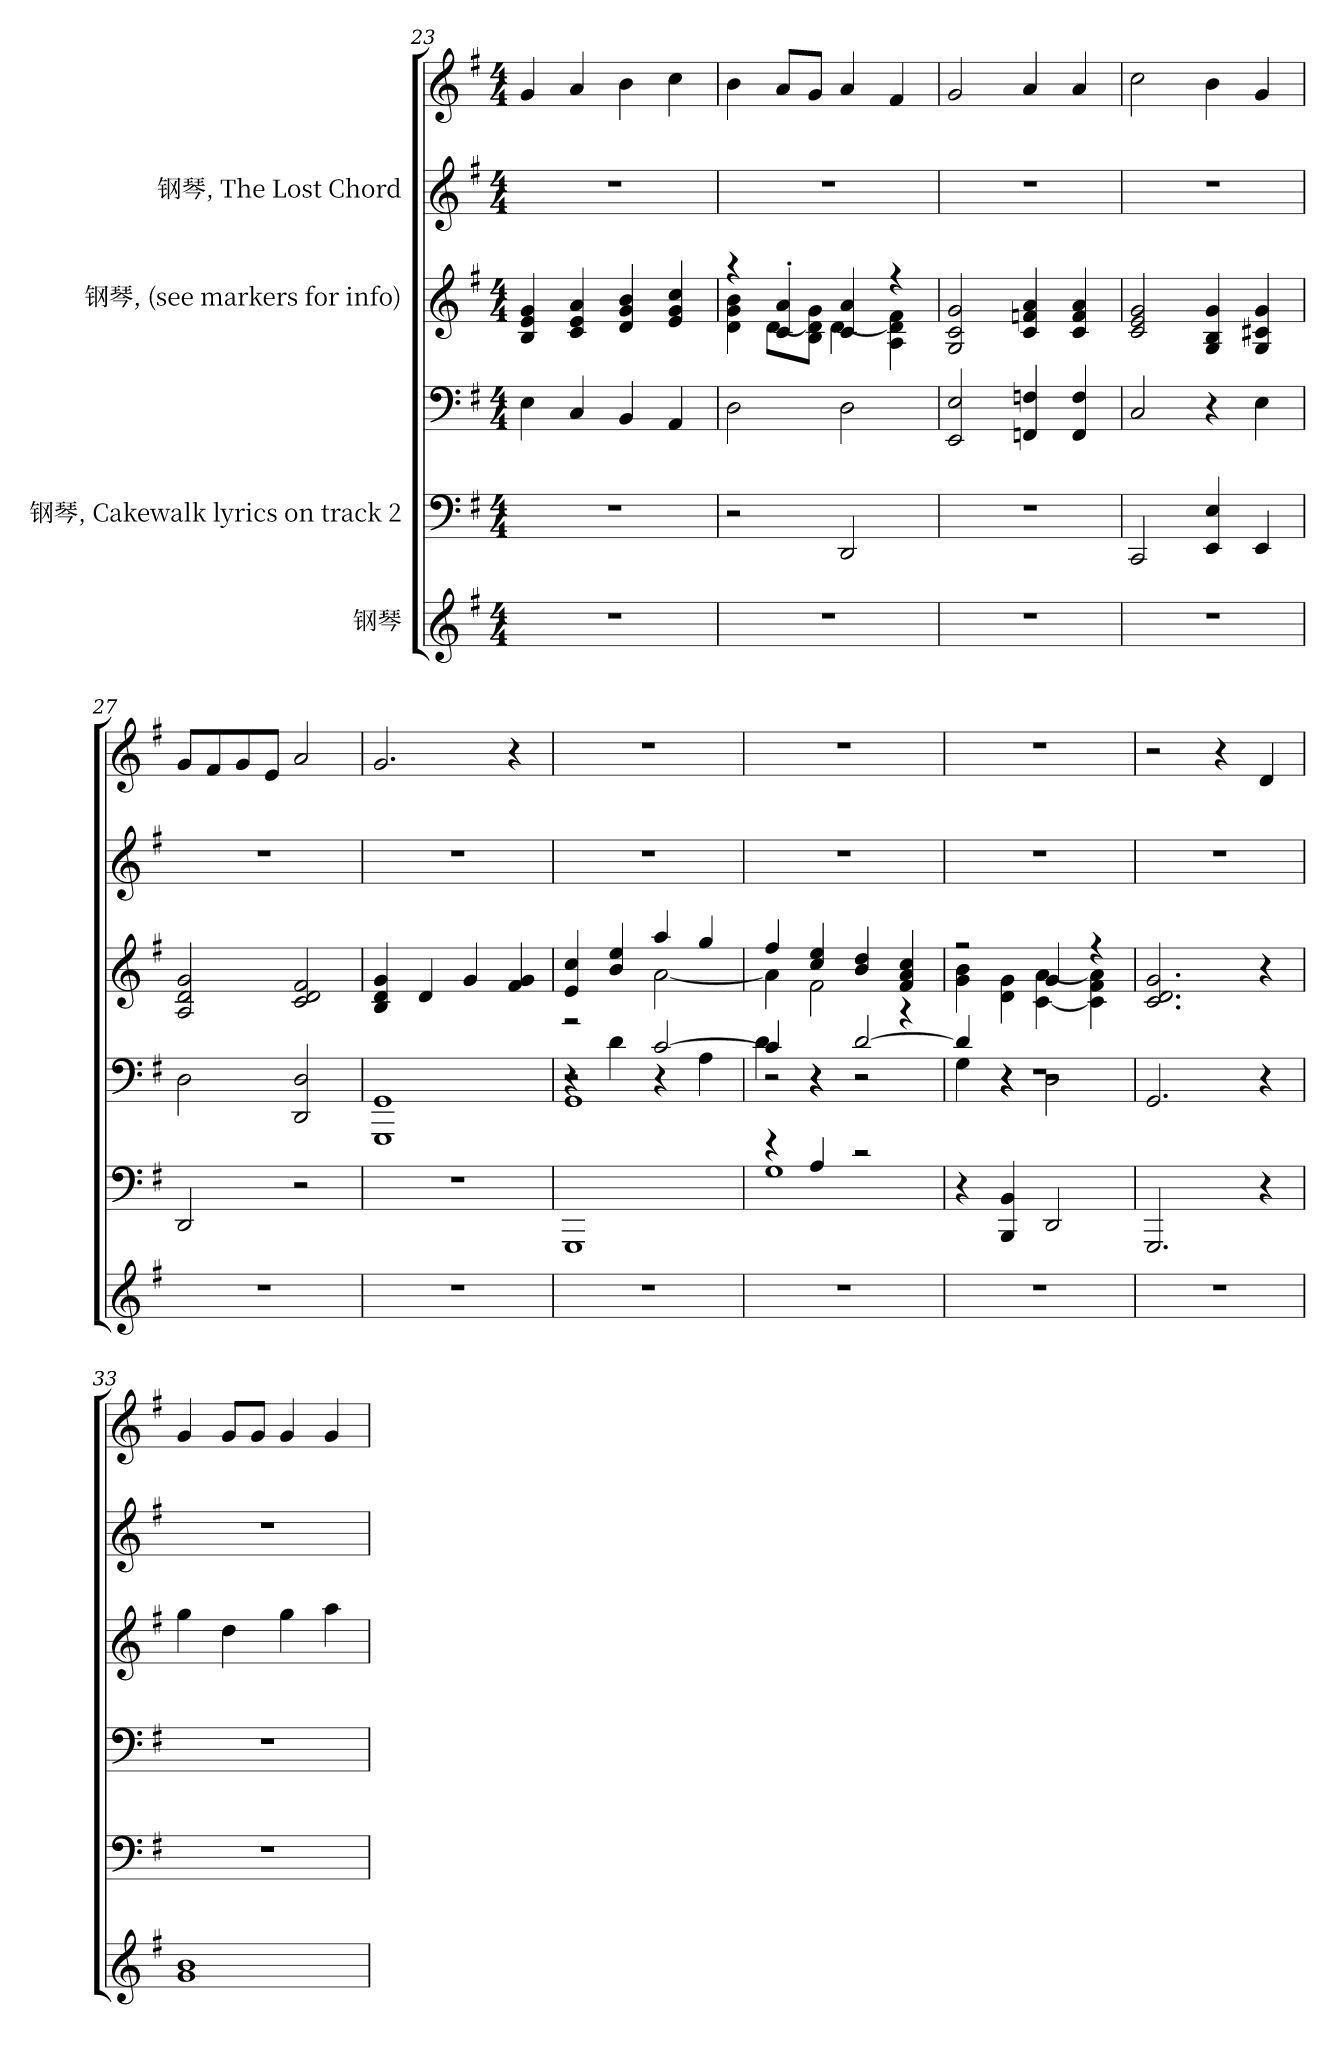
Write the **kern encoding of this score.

**kern	**kern	**kern	**kern	**kern	**kern
*part4	*part3	*part3	*part2	*part1	*part1
*staff6	*staff5	*staff4	*staff3	*staff2	*staff1
*I"钢琴	*I"钢琴, Cakewalk lyrics on track 2	*	*I"钢琴,    (see markers for info)	*I"钢琴, The Lost Chord	*
*clefG2	*clefF4	*clefF4	*clefG2	*clefG2	*clefG2
*k[f#]	*k[f#]	*k[f#]	*k[f#]	*k[f#]	*k[f#]
*M4/4	*M4/4	*M4/4	*M4/4	*M4/4	*M4/4
=23	=23	=23	=23	=23	=23
1r	1r	4E\	4B/ 4e/ 4g/	1r	4g/
.	.	4C/	4c/ 4e/ 4a/	.	4a/
.	.	4BB/	4d/ 4g/ 4b/	.	4b\
.	.	4AA/	4e/ 4g/ 4cc/	.	4cc\
=24	=24	=24	=24	=24	=24
*	*	*	*^	*	*
1r	2r	2D\	4r	4d\ 4g\ 4b\	1r	4b\
.	.	.	4c/' 4a/'	[8d\L	.	8a/L
.	.	.	.	8B\ 8d\] 8g\J	.	8g/J
.	2DD/	2D\	4c/ 4a/	[4d\	.	4a/
.	.	.	4r	4A\ 4d\] 4f#\	.	4f#/
*	*	*	*v	*v	*	*
!!LO:PB:g=z
=25	=25	=25	=25	=25	=25
1r	1r	2EE/ 2E/	2G/ 2c/ 2g/	1r	2g/
.	.	4FFn/ 4Fn/	4c/ 4fn/ 4a/	.	4a/
.	.	4FF/ 4F/	4c/ 4f/ 4a/	.	4a/
=26	=26	=26	=26	=26	=26
1r	2CC/	2C/	2c/ 2e/ 2g/	1r	2cc\
.	4EE/ 4E/	4r	4G/ 4B/ 4g/	.	4b\
.	4EE/	4E\	4G/ 4c#X/ 4g/	.	4g/
=27	=27	=27	=27	=27	=27
1r	2DD/	2D\	2A/ 2d/ 2g/	1r	8g/L
.	.	.	.	.	8f#/
.	.	.	.	.	8g/
.	.	.	.	.	8e/J
.	2r	2DD/ 2D/	2c/ 2d/ 2f#/	.	2a/
=28	=28	=28	=28	=28	=28
1r	1r	1GGG 1GG	4B/ 4d/ 4g/	1r	2.g/
.	.	.	4d/	.	.
.	.	.	4g/	.	.
.	.	.	4f#/ 4g/	.	4r
=29	=29	=29	=29	=29	=29
*	*	*^	*^	*	*
*	*	*	*^	*	*	*	*
1r	1GGG	2r	4r	1GG	4e/ 4cc/	2r	1r	1r
.	.	.	4d\	.	4b/ 4ee/	.	.	.
.	.	[2c/	4r	.	4aa/	[2a\	.	.
.	.	.	4A\	.	4gg/	.	.	.
=30	=30	=30	=30	=30	=30	=30	=30	=30
*	*^	*	*	*	*	*	*	*
1r	4r	1G	4c/]	4d\	2r	4ff#/	4a\]	1r	1r
.	4A/	.	4r	4r	.	4cc/ 4ee/	2f#\	.	.
.	2r	.	2r	2r	[2d/	4b/ 4dd/	.	.	.
.	.	.	.	.	.	4f#/ 4a/ 4cc/	4r	.	.
*	*v	*v	*	*	*	*	*	*	*
!!LO:LB:g=z
=31	=31	=31	=31	=31	=31	=31	=31	=31
1r	4r	1r	4G\	4d/]	2r	4g\ 4b\	1r	1r
.	4BBB/ 4BB/	.	4r	4r	.	4d\ 4g\	.	.
.	2DD/	.	2D\	2r	4g/	[4c\ [4a\	.	.
.	.	.	.	.	4r	4c\] 4f#\ 4a\]	.	.
*	*	*v	*v	*v	*	*	*	*
*	*	*	*v	*v	*	*
=32	=32	=32	=32	=32	=32
1r	2.GGG/	2.GG/	2.c/ 2.d/ 2.g/	1r	2r
.	.	.	.	.	4r
.	4r	4r	4r	.	4d/
=33	=33	=33	=33	=33	=33
1g 1b	1r	1r	4gg\	1r	4g/
.	.	.	4dd\	.	8g/L
.	.	.	.	.	8g/J
.	.	.	4gg\	.	4g/
.	.	.	4aa\	.	4g/
=	=	=	=	=	=
*-	*-	*-	*-	*-	*-
